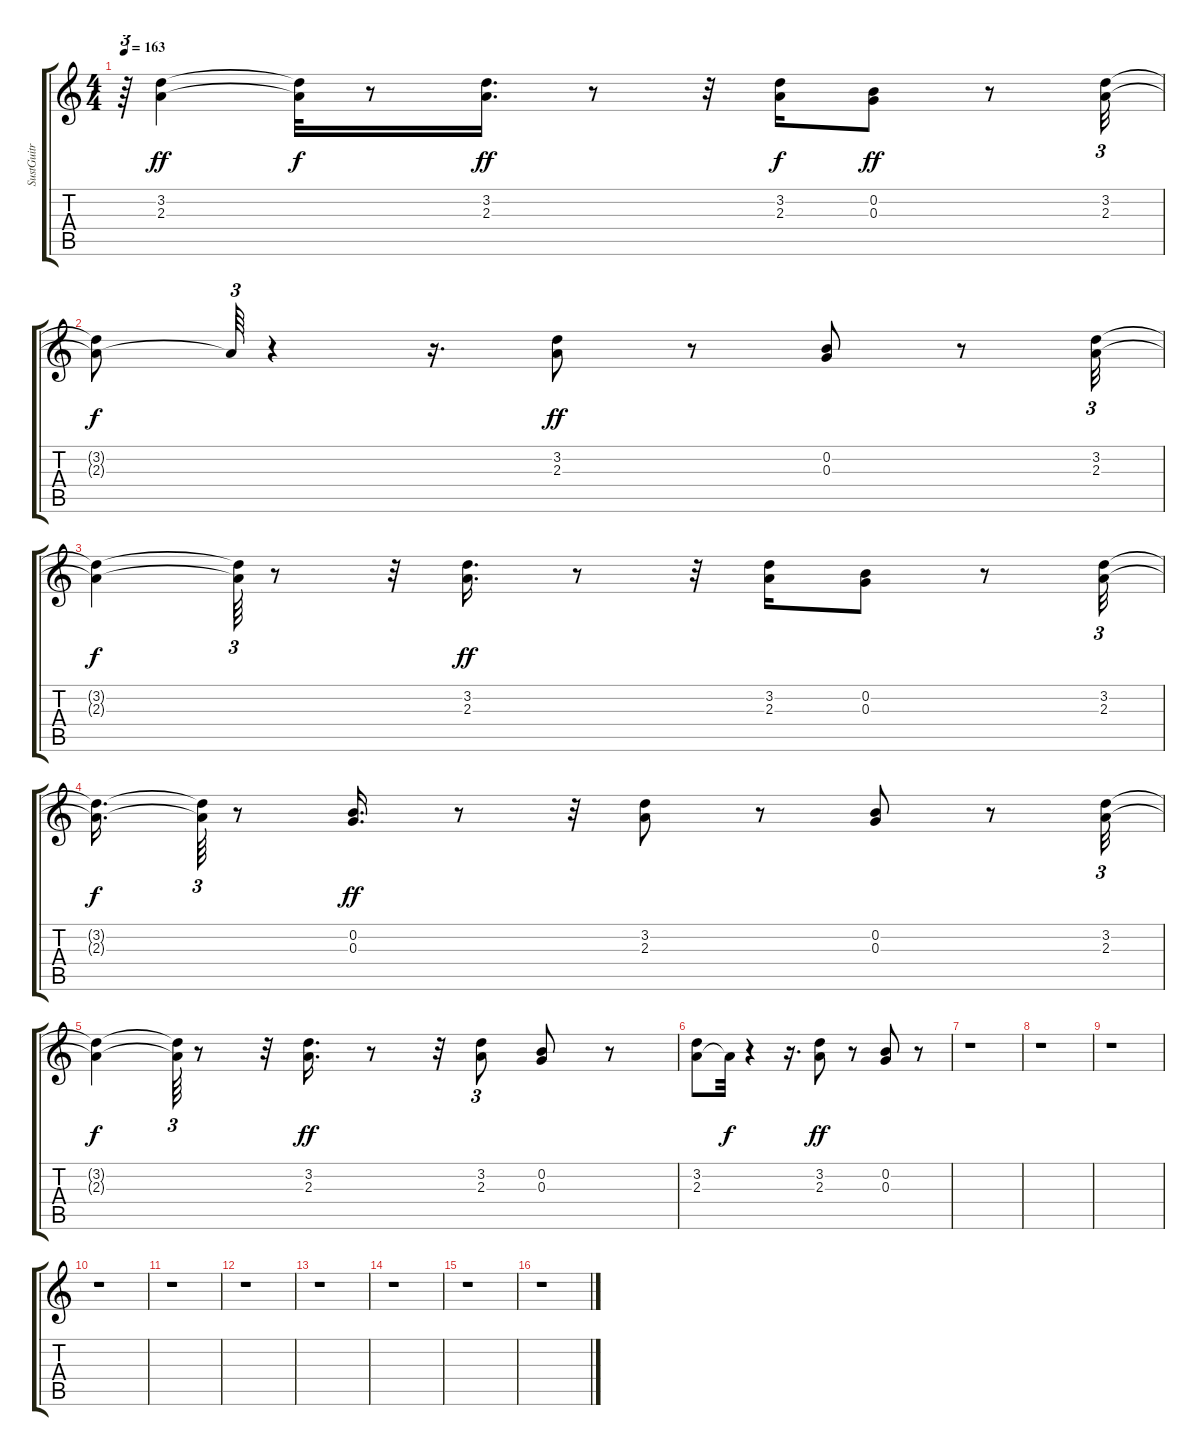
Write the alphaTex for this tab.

\track ("SustGuitr           " "SustGuitr ") {instrument overdrivenguitar}
\staff {score tabs}
\tuning (E4 B3 G3 D3 A2 E2) {hide}
\ts (4 4)
\tempo 163
\clef g2
\ks c
r.64{tu (3 2) dy ff} (3.2 2.3).4 (3.2{t} 2.3{t}).32{dy f} r.8 (3.2 2.3).16{d dy ff} r.8 r.32 (3.2 2.3).16{dy f} (0.2 0.3).8{dy ff} r.8 (3.2 2.3).32{tu (3 2)} |
(3.2{t} 2.3{t}).8{dy f} 2.3{t}.64{tu (3 2)} r.4 r.16{d} (3.2 2.3).8{dy ff} r.8 (0.2 0.3).8 r.8 (3.2 2.3).32{tu (3 2)} |
(3.2{t} 2.3{t}).4{dy f} (3.2{t} 2.3{t}).64{tu (3 2)} r.8 r.32 (3.2 2.3).16{d dy ff} r.8 r.32 (3.2 2.3).16 (0.2 0.3).8 r.8 (3.2 2.3).32{tu (3 2)} |
(3.2{t} 2.3{t}).16{d dy f} (3.2{t} 2.3{t}).64{tu (3 2)} r.8 (0.2 0.3).16{d dy ff} r.8 r.32 (3.2 2.3).8 r.8 (0.2 0.3).8 r.8 (3.2 2.3).32{tu (3 2)} |
(3.2{t} 2.3{t}).4{dy f} (3.2{t} 2.3{t}).64{tu (3 2)} r.8 r.32 (3.2 2.3).16{d dy ff} r.8 r.32 (3.2 2.3).8{tu (3 2)} (0.2 0.3).8 r.8 |
(3.2 2.3).8 2.3{t}.32{dy f} r.4 r.16{d} (3.2 2.3).8{dy ff} r.8 (0.2 0.3).8 r.8 |
r.1 |
r.1 |
r.1 |
r.1 |
r.1 |
r.1 |
r.1 |
r.1 |
r.1 |
r.1
